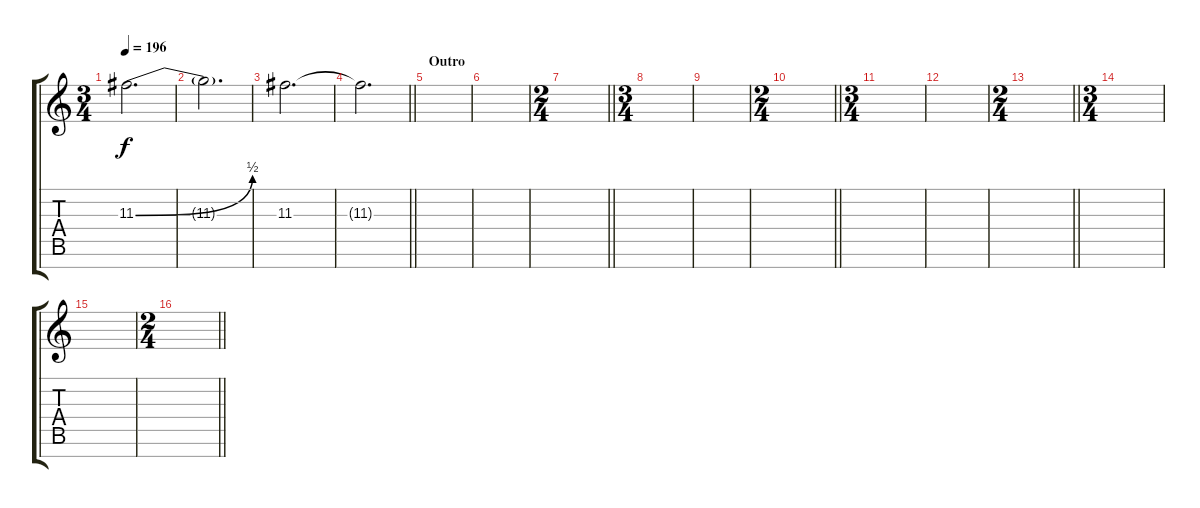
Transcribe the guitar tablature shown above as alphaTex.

\track "" {instrument overdrivenguitar}
\staff {score tabs}
\tuning (E4 B3 G3 D3 A2 E2 B1) {hide}
\ts (3 4)
\tempo 196
\clef g2
\ks c
11.3{be (bend 0 0 60 2)}.2{d dy f} |
11.3{t}.2{d} |
11.3.2{d} |
\barLineRight lightlight
11.3{t}.2{d} |
\section ("" "Outro")
|
|
\ts (2 4)
\barLineRight lightlight
|
\ts (3 4)
|
|
\ts (2 4)
\barLineRight lightlight
|
\ts (3 4)
|
|
\ts (2 4)
\barLineRight lightlight
|
\ts (3 4)
|
|
\ts (2 4)
\barLineRight lightlight
